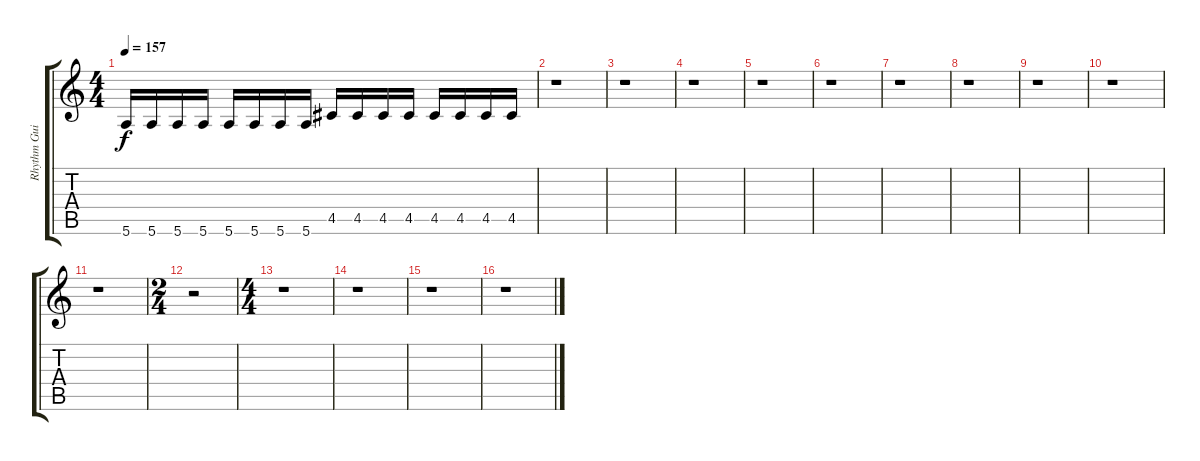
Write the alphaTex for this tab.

\track ("Rhythm Guitar" "Rhythm Gui") {instrument distortionguitar}
\staff {score tabs}
\tuning (E4 B3 G3 D3 A2 E2) {hide}
\ts (4 4)
\tempo 157
\clef g2
\ks c
5.6.16{dy f} 5.6.16 5.6.16 5.6.16 5.6.16 5.6.16 5.6.16 5.6.16 4.5.16 4.5.16 4.5.16 4.5.16 4.5.16 4.5.16 4.5.16 4.5.16 |
r.1 |
r.1 |
r.1 |
r.1 |
r.1 |
r.1 |
r.1 |
r.1 |
r.1 |
r.1 |
\ts (2 4)
r.2 |
\ts (4 4)
r.1 |
r.1 |
r.1 |
r.1
